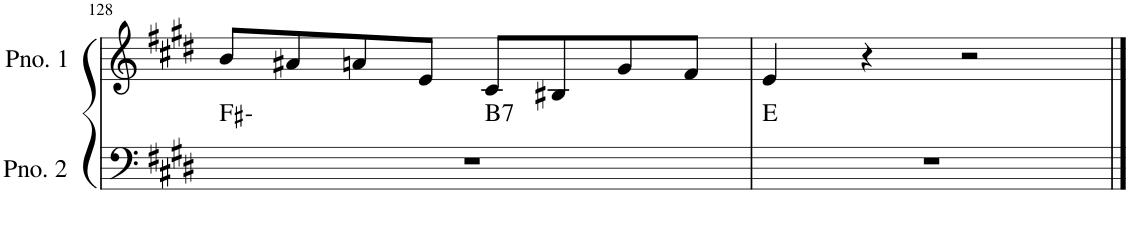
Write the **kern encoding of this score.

**kern	**harte	**kern
*part2	*part2	*part1
*staff2	*	*staff1
*I"ピアノ 2	*	*I"ピアノ 1
!!LO:PB:g=z
*clefF4	*	*clefG2
*k[f#c#g#d#]	*	*k[f#c#g#d#]
*M4/4	*	*M4/4
=128	=128	=128
*^	*	*
1r	2ryy	F#:min	8b/L
.	.	.	8a#X/
.	.	.	8an/
.	.	.	8e/J
!	!	!LO:H:kt=7	!
.	2ryy	B:7	8c#/L
.	.	.	8B#X/
.	.	.	8g#/
.	.	.	8f#/J
*v	*v	*	*
=129	=129	=129
1r	E:maj	4e/
.	.	4r
.	.	2r
==	==	==
*-	*-	*-
